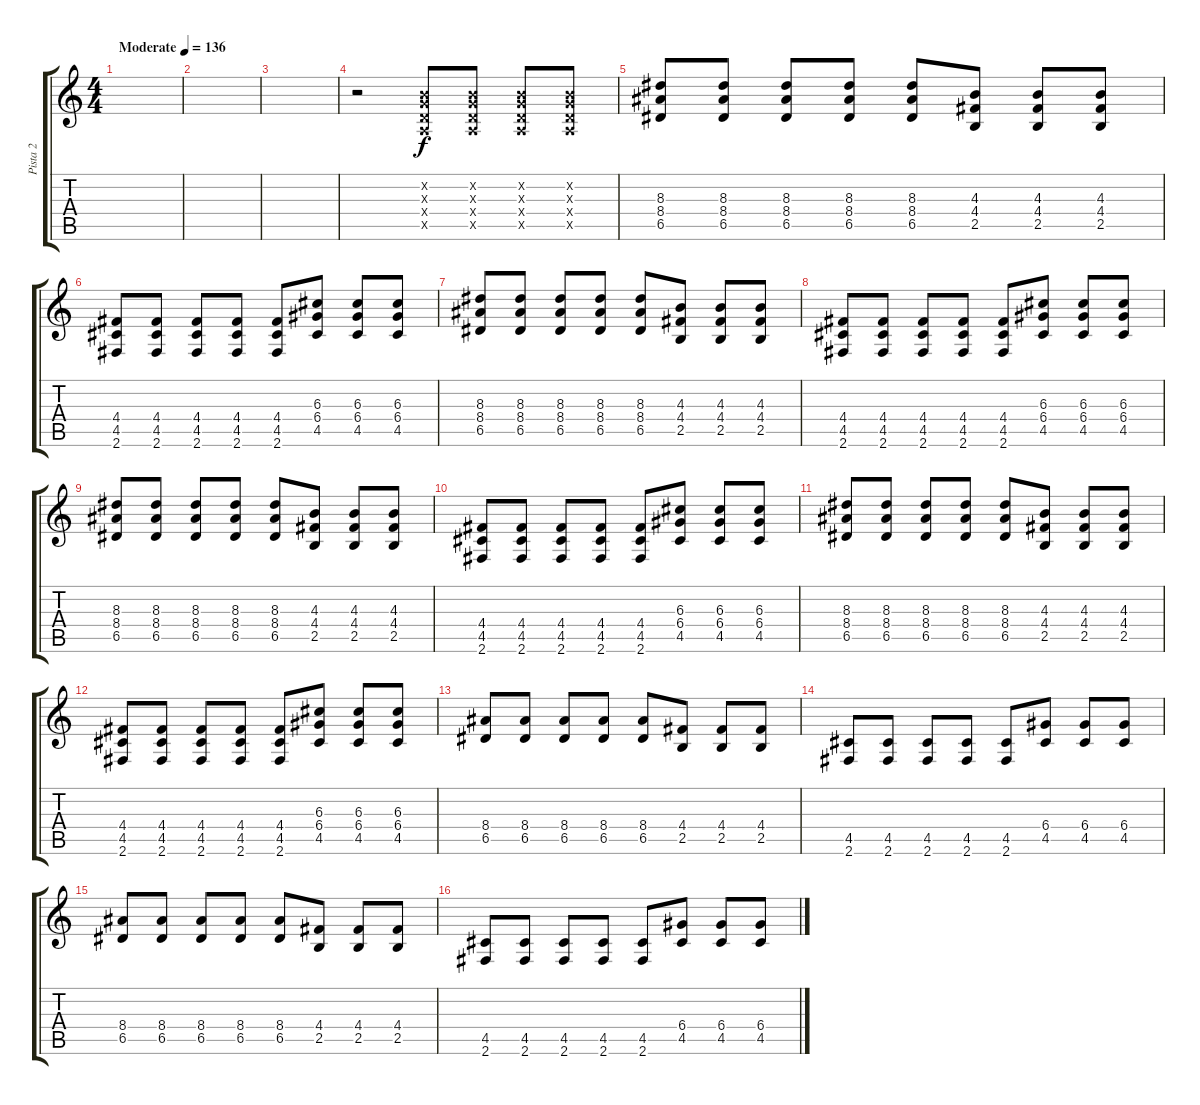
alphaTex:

\track ("Pista 2" "Pista 2") {instrument distortionguitar}
\staff {score tabs}
\tuning (E4 B3 G3 D3 A2 E2) {hide}
\ts (4 4)
\tempo (136 "Moderate")
\clef g2
\ks c
|
|
|
r.2 (0.2{x} 0.3{x} 0.4{x} 0.5{x}).8 (0.2{x} 0.3{x} 0.4{x} 0.5{x}).8 (0.2{x} 0.3{x} 0.4{x} 0.5{x}).8 (0.2{x} 0.3{x} 0.4{x} 0.5{x}).8 |
(8.3 8.4 6.5).8 (8.3 8.4 6.5).8 (8.3 8.4 6.5).8 (8.3 8.4 6.5).8 (8.3 8.4 6.5).8 (4.3 4.4 2.5).8 (4.3 4.4 2.5).8 (4.3 4.4 2.5).8 |
(4.4 4.5 2.6).8 (4.4 4.5 2.6).8 (4.4 4.5 2.6).8 (4.4 4.5 2.6).8 (4.4 4.5 2.6).8 (6.3 6.4 4.5).8 (6.3 6.4 4.5).8 (6.3 6.4 4.5).8 |
(8.3 8.4 6.5).8 (8.3 8.4 6.5).8 (8.3 8.4 6.5).8 (8.3 8.4 6.5).8 (8.3 8.4 6.5).8 (4.3 4.4 2.5).8 (4.3 4.4 2.5).8 (4.3 4.4 2.5).8 |
(4.4 4.5 2.6).8 (4.4 4.5 2.6).8 (4.4 4.5 2.6).8 (4.4 4.5 2.6).8 (4.4 4.5 2.6).8 (6.3 6.4 4.5).8 (6.3 6.4 4.5).8 (6.3 6.4 4.5).8 |
(8.3 8.4 6.5).8 (8.3 8.4 6.5).8 (8.3 8.4 6.5).8 (8.3 8.4 6.5).8 (8.3 8.4 6.5).8 (4.3 4.4 2.5).8 (4.3 4.4 2.5).8 (4.3 4.4 2.5).8 |
(4.4 4.5 2.6).8 (4.4 4.5 2.6).8 (4.4 4.5 2.6).8 (4.4 4.5 2.6).8 (4.4 4.5 2.6).8 (6.3 6.4 4.5).8 (6.3 6.4 4.5).8 (6.3 6.4 4.5).8 |
(8.3 8.4 6.5).8 (8.3 8.4 6.5).8 (8.3 8.4 6.5).8 (8.3 8.4 6.5).8 (8.3 8.4 6.5).8 (4.3 4.4 2.5).8 (4.3 4.4 2.5).8 (4.3 4.4 2.5).8 |
(4.4 4.5 2.6).8 (4.4 4.5 2.6).8 (4.4 4.5 2.6).8 (4.4 4.5 2.6).8 (4.4 4.5 2.6).8 (6.3 6.4 4.5).8 (6.3 6.4 4.5).8 (6.3 6.4 4.5).8 |
(8.4 6.5).8 (8.4 6.5).8 (8.4 6.5).8 (8.4 6.5).8 (8.4 6.5).8 (4.4 2.5).8 (4.4 2.5).8 (4.4 2.5).8 |
(4.5 2.6).8 (4.5 2.6).8 (4.5 2.6).8 (4.5 2.6).8 (4.5 2.6).8 (6.4 4.5).8 (6.4 4.5).8 (6.4 4.5).8 |
(8.4 6.5).8 (8.4 6.5).8 (8.4 6.5).8 (8.4 6.5).8 (8.4 6.5).8 (4.4 2.5).8 (4.4 2.5).8 (4.4 2.5).8 |
(4.5 2.6).8 (4.5 2.6).8 (4.5 2.6).8 (4.5 2.6).8 (4.5 2.6).8 (6.4 4.5).8 (6.4 4.5).8 (6.4 4.5).8
